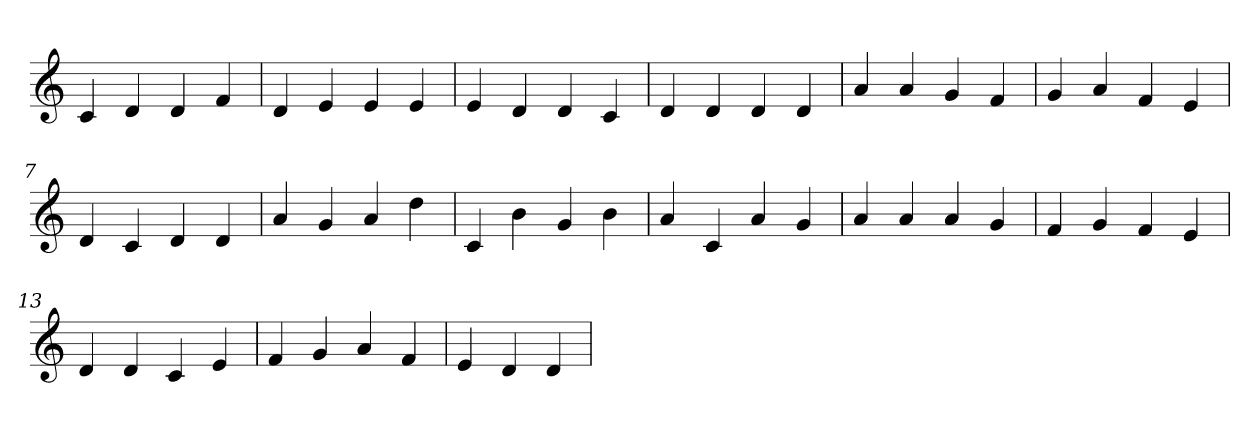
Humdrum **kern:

**kern
*part1
*staff1
*clefG2
=1
4c
4d
4d
4f
=2
4d
4e
4e
4e
=3
4e
4d
4d
4c
=4
4d
4d
4d
4d
=5
4a
4a
4g
4f
=6
4g
4a
4f
4e
=7
4d
4c
4d
4d
=8
4a
4g
4a
4dd
=9
4c
4b
4g
4b
=10
4a
4c
4a
4g
=11
4a
4a
4a
4g
=12
4f
4g
4f
4e
=13
4d
4d
4c
4e
=14
4f
4g
4a
4f
=15
4e
4d
4d
=
*-
